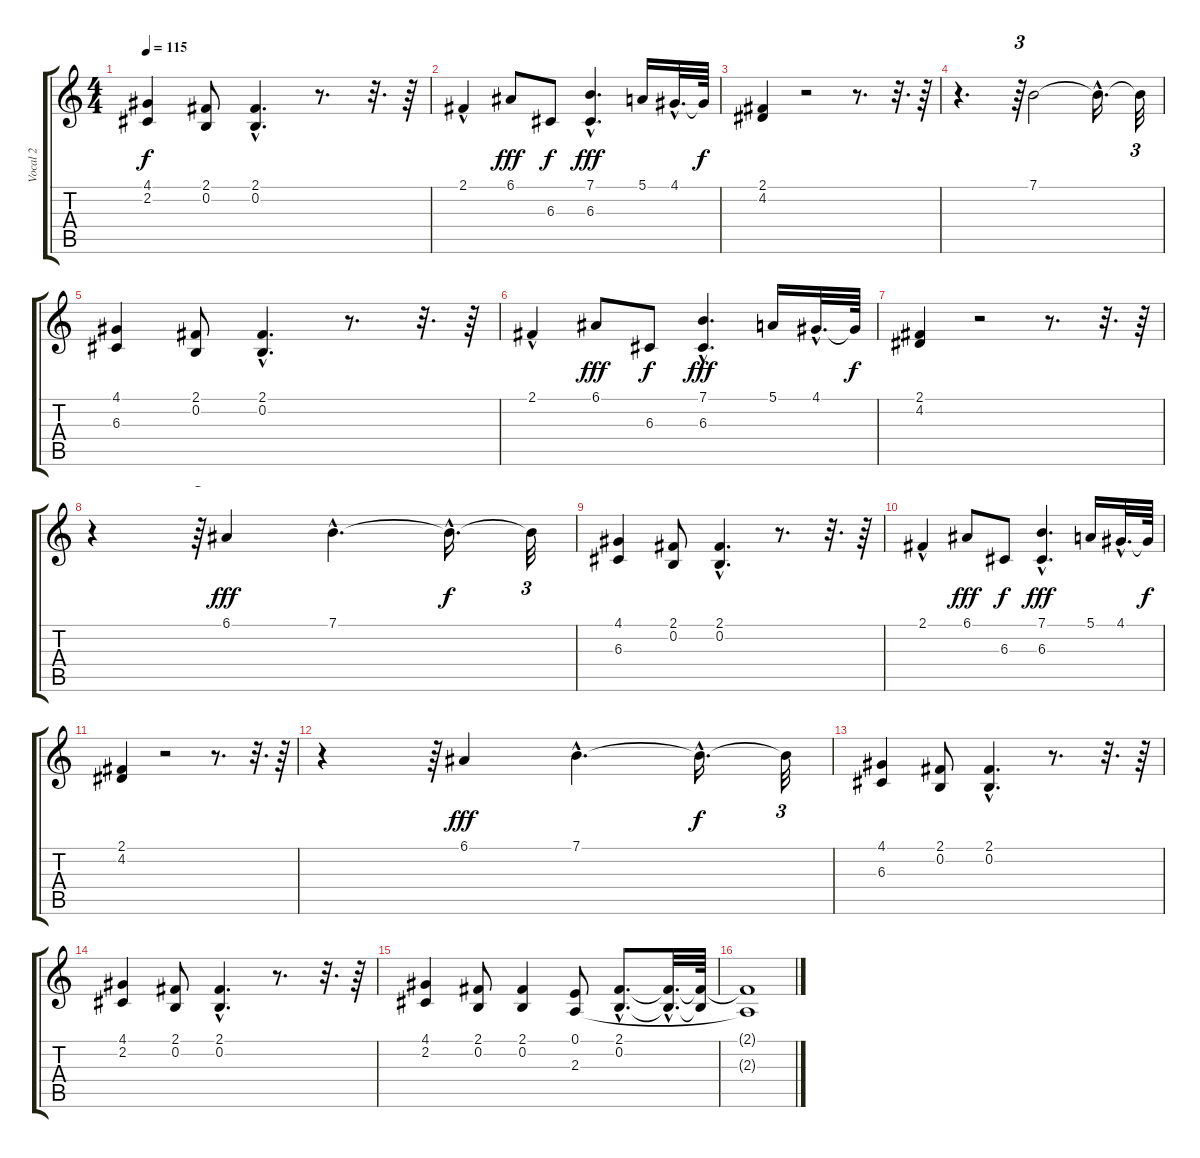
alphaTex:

\track ("Vocal 2" "Vocal 2") {instrument lead2sawtooth}
\staff {score tabs}
\tuning (E4 B3 G3 D3 A2 E2) {hide}
\ts (4 4)
\tempo 115
\clef g2
\ks c
(4.1 2.2).4{dy f} (2.1 0.2).8 (2.1{hac} 0.2{hac}).4{d} r.8{d} r.32{d} r.64 |
2.1{hac}.4 6.1.8{dy fff} 6.3.8{dy f} (7.1{hac} 6.3).4{d dy fff} 5.1.16 4.1{hac}.32{d} 4.1{t}.64{dy f} |
(2.1 4.2).4 r.2 r.8{d} r.32{d} r.64 |
r.4{d} r.64{tu (3 2)} 7.1.2 7.1{hac t}.16{d} 7.1{t}.32{tu (3 2)} |
(4.1 6.3).4 (2.1 0.2).8 (2.1{hac} 0.2{hac}).4{d} r.8{d} r.32{d} r.64 |
2.1{hac}.4 6.1.8{dy fff} 6.3.8{dy f} (7.1{hac} 6.3).4{d dy fff} 5.1.16 4.1{hac}.32{d} 4.1{t}.64{dy f} |
(2.1 4.2).4 r.2 r.8{d} r.32{d} r.64 |
r.4 r.64{tu (3 2)} 6.1.4{dy fff} 7.1{hac}.4{d} 7.1{hac t}.16{d dy f} 7.1{t}.32{tu (3 2)} |
(4.1 6.3).4 (2.1 0.2).8 (2.1{hac} 0.2{hac}).4{d} r.8{d} r.32{d} r.64 |
2.1{hac}.4 6.1.8{dy fff} 6.3.8{dy f} (7.1{hac} 6.3).4{d dy fff} 5.1.16 4.1{hac}.32{d} 4.1{t}.64{dy f} |
(2.1 4.2).4 r.2 r.8{d} r.32{d} r.64 |
r.4 r.64{tu (3 2)} 6.1.4{dy fff} 7.1{hac}.4{d} 7.1{hac t}.16{d dy f} 7.1{t}.32{tu (3 2)} |
(4.1 6.3).4 (2.1 0.2).8 (2.1{hac} 0.2{hac}).4{d} r.8{d} r.32{d} r.64 |
(4.1 2.2).4 (2.1 0.2).8 (2.1{hac} 0.2{hac}).4{d} r.8{d} r.32{d} r.64 |
(4.1 2.2).4 (2.1 0.2).8 (2.1 0.2).4 (0.1 2.3).8 (2.1{hac} 0.2{hac}).8{d} (2.1{hac t} 0.2{hac t}).32{d} (2.1{t} 0.2{t}).64 |
(2.1{t} 2.3{t}).1
